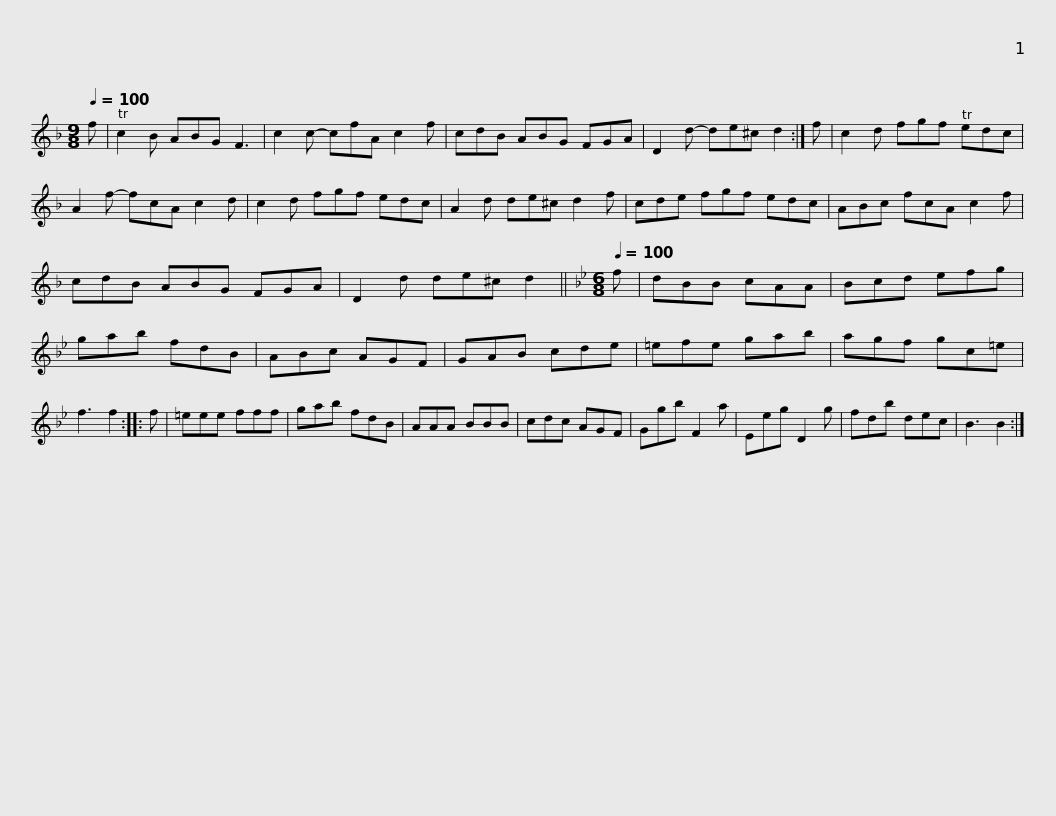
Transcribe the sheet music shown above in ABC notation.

X:1
L:1/8
Q:1/4=100
M:9/8
I:linebreak $
K:Dmin
V:1 treble
V:1
 f | c2 B ABG F3 | c2 c- cfA c2 f | cdB ABG FGA | D2 d- de^c d2 :| %5
 f | c2 d fgf edc |$ A2 f- fcA c2 d | c2 d fgf edc | A2 d de^c d2 f | %10
 cde fgf edc | ABc fcA c2 f |$ cdB ABG FGA | D2 d de^c d2 ||[K:Bb][M:6/8][Q:1/4=100] f | %15
 dBB cAA | Bcd efg | gab fdB | ABc AGF |$ GAB cde | %20
 =efe gab | agf gc=e | f3 f2 :: f | =eee fff | %25
 gab fdB | AAA BBB |$ cdc AGF | Ggb F2 a | Eeg D2 g | %30
 fdb dec | B3 B2 :| %32
